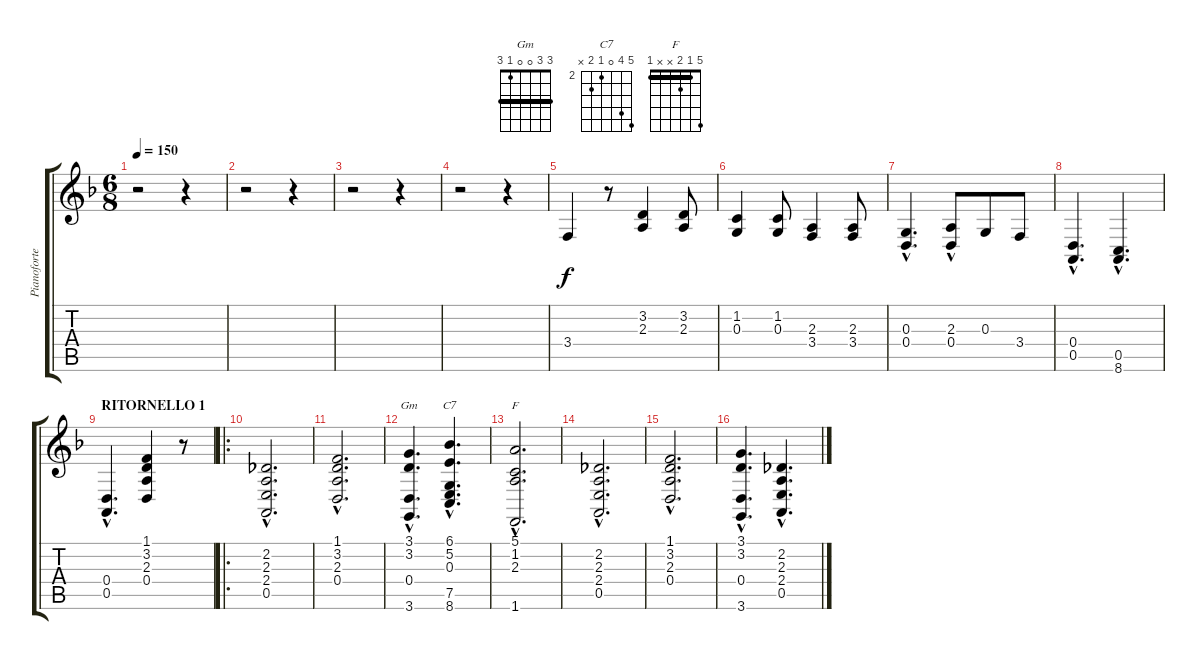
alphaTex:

\track ("Pianoforte" "Pianoforte") {instrument brightacousticpiano}
\staff {score tabs}
\tuning (E4 B3 G3 D3 A2 E2) {hide}
\chord ("Gm" 3 3 0 0 1 3) {barre 3}
\chord ("C7" 6 5 0 2 3 x) {firstfret 2}
\chord ("F" 5 1 2 x x 1) {barre 1}
\ts (6 8)
\tempo 150
\clef g2
\ks f
r.2{dy f instrument brightacousticpiano} r.4 |
r.2 r.4 |
r.2 r.4 |
r.2 r.4 |
3.4.4 r.8 (3.2 2.3).4 (3.2 2.3).8 |
(1.2 0.3).4 (1.2 0.3).8 (2.3 3.4).4 (2.3 3.4).8 |
(0.3{hac} 0.4{hac}).4{d} (2.3 0.4{hac}).8 0.3.8 3.4.8 |
(0.4{hac} 0.5{hac}).4{d} (0.5{hac} 8.6{hac}).4{d} |
\section ("" "RITORNELLO 1")
(0.4{hac} 0.5{hac}).4{d} (1.1 3.2 2.3 0.4).4 r.8 |
\ro
(2.2{hac} 2.3{hac} 2.4{hac} 0.5{hac}).2{d} |
(1.1{hac} 3.2{hac} 2.3{hac} 0.4{hac}).2{d} |
(3.1{hac} 3.2{hac} 0.4{hac} 3.6{hac}).4{d ch "Gm"} (6.1{hac} 5.2{hac} 0.3{hac} 7.5{hac} 8.6{hac}).4{d ch "C7"} |
(5.1{hac} 1.2{hac} 2.3{hac} 1.6{hac}).2{d ch "F"} |
(2.2{hac} 2.3{hac} 2.4{hac} 0.5{hac}).2{d} |
(1.1{hac} 3.2{hac} 2.3{hac} 0.4{hac}).2{d} |
(3.1{hac} 3.2{hac} 0.4{hac} 3.6{hac}).4{d} (2.2{hac} 2.3{hac} 2.4{hac} 0.5{hac}).4{d}
